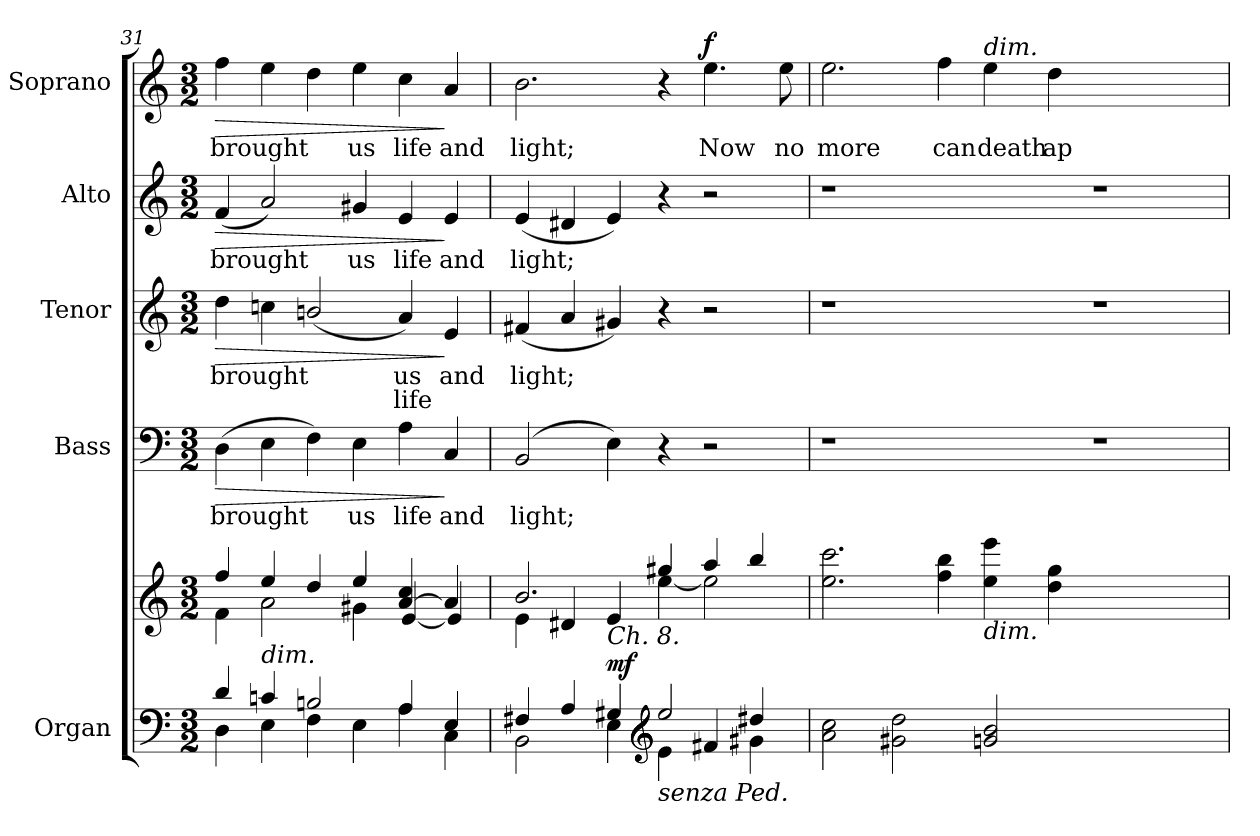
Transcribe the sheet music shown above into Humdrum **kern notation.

**kern	**kern	**dynam	**kern	**text	**dynam	**kern	**text	**text	**dynam	**kern	**text	**dynam	**kern	**text	**dynam
*part5	*part5	*part5	*part4	*part4	*part4	*part3	*part3	*part3	*part3	*part2	*part2	*part2	*part1	*part1	*part1
*staff6	*staff5	*staff5/6	*staff4	*staff4	*staff4	*staff3	*staff3	*staff3	*staff3	*staff2	*staff2	*staff2	*staff1	*staff1	*staff1
*I"Organ	*	*	*I"Bass	*	*	*I"Tenor	*	*	*	*I"Alto	*	*	*I"Soprano	*	*
*I'Org.	*	*	*	*	*	*	*	*	*	*	*	*	*	*	*
*clefF4	*clefG2	*	*clefF4	*	*	*clefG2	*	*	*	*clefG2	*	*	*clefG2	*	*
*	*	*	*	*	*	*ITrd7c12	*	*	*	*	*	*	*	*	*
*k[]	*k[]	*	*k[]	*	*	*k[]	*	*	*	*k[]	*	*	*k[]	*	*
*C:	*C:	*	*C:	*	*	*C:	*	*	*	*C:	*	*	*C:	*	*
*M3/2	*M3/2	*	*M3/2	*	*	*M3/2	*	*	*	*M3/2	*	*	*M3/2	*	*
=31	=31	=31	=31	=31	=31	=31	=31	=31	=31	=31	=31	=31	=31	=31	=31
*^	*^	*	*	*	*	*	*	*	*	*	*	*	*	*	*
!	!	!	!	!	!	!LO:LY:b:color=#000000	!LO:HP:b	!	!	!	!	!	!	!	!	!	!
!	!	!	!	!	!	!	!	!	!LO:LY:b:color=#000000	!	!LO:HP:b	!	!	!	!	!	!
!	!	!	!	!	!	!	!	!	!	!	!	!	!LO:LY:b:color=#000000	!LO:HP:b	!	!	!
!	!	!	!	!	!	!	!	!	!	!	!	!	!	!	!	!LO:LY:b:color=#000000	!LO:HP:b
4di/	4Di\	4ffi/	4fi\	.	(4Di\	brought	>	4di\	brought	.	>	(4fi/	brought	>	4ffi\	brought	>
!LO:TX:a:i:t=dim.	!	!	!	!	!	!	!	!	!	!	!	!	!	!	!	!	!
4cni/	4Ei\	4eei/	2ai\	.	4Ei\	.	.	4cni\	.	.	.	2ai/)	.	.	4eei\	.	.
2Bni/	4Fi\	4ddi/	.	.	4Fi\)	.	.	(2Bni/	.	.	.	.	.	.	4ddi\	.	.
!	!	!	!	!	!	!LO:LY:b:color=#000000	!	!	!	!	!	!	!	!	!	!	!
!	!	!	!	!	!	!	!	!	!	!	!	!	!LO:LY:b:color=#000000	!	!	!	!
!	!	!	!	!	!	!	!	!	!	!	!	!	!	!	!	!LO:LY:b:color=#000000	!
.	4Ei\	4eei/	4g#Xi\	.	4Ei\	us	.	.	.	.	.	4g#Xi/	us	.	4eei\	us	.
!	!	!	!	!	!	!LO:LY:b:color=#000000	!	!	!	!	!	!	!	!	!	!	!
!	!	!	!	!	!	!	!	!	!LO:LY:b:color=#000000	!LO:LY:b:color=#000000	!	!	!	!	!	!	!
!	!	!	!	!	!	!	!	!	!	!	!	!	!LO:LY:b:color=#000000	!	!	!	!
!	!	!	!	!	!	!	!	!	!	!	!	!	!	!	!	!LO:LY:b:color=#000000	!
4Ai/	4Ai\	[4ai/ 4cci	[4ei/	.	4Ai\	life	.	4Ai/)	us	life	.	4ei/	life	.	4cci\	life	.
!	!	!	!	!	!	!LO:LY:b:color=#000000	!	!	!	!	!	!	!	!	!	!	!
!	!	!	!	!	!	!	!	!	!LO:LY:b:color=#000000	!	!	!	!	!	!	!	!
!	!	!	!	!	!	!	!	!	!	!	!	!	!LO:LY:b:color=#000000	!	!	!	!
!	!	!	!	!	!	!	!	!	!	!	!	!	!	!	!	!LO:LY:b:color=#000000	!
4Ei/	4Ci\	4ai/]	4ei/]	.	4Ci/	and	]	4Ei/	and	.	]	4ei/	and	]	4ai/	and	]
!!LO:PB:g=z
=32	=32	=32	=32	=32	=32	=32	=32	=32	=32	=32	=32	=32	=32	=32	=32	=32	=32
!	!	!	!	!	!	!LO:LY:b:color=#000000	!	!	!	!	!	!	!	!	!	!	!
!	!	!	!	!	!	!	!	!	!LO:LY:b:color=#000000	!	!	!	!	!	!	!	!
!	!	!	!	!	!	!	!	!	!	!	!	!	!LO:LY:b:color=#000000	!	!	!	!
!	!	!	!	!	!	!	!	!	!	!	!	!	!	!	!	!LO:LY:b:color=#000000	!
4F#Xi/	2BBi\	2.bi/	4ei\	.	(2BBi/	light;	.	(4F#Xi/	light;	.	.	(4ei/	light;	.	2.bi\	light;	.
4Ai/	.	.	4d#Xi/	.	.	.	.	4Ai/	.	.	.	4d#Xi/	.	.	.	.	.
!	!	!	!LO:TX:b:i:t=Ch. 8.	!	!	!	!	!	!	!	!	!	!	!	!	!	!
4G#Xi/	4Ei\	.	4ei/	mf	4Ei\)	.	.	4G#Xi/)	.	.	.	4ei/)	.	.	.	.	.
*clefG2	*	*	*	*	*	*	*	*	*	*	*	*	*	*	*	*	*
!LO:TX:b:i:t=senza Ped.	!	!	!	!	!	!	!	!	!	!	!	!	!	!	!	!	!
2eei/	4ei\	4gg#Xi/	[4eei\	.	4r	.	.	4r	.	.	.	4r	.	.	4r	.	.
!	!	!	!	!	!	!	!	!	!	!	!	!	!	!	!	!LO:LY:b:color=#000000	!
.	4f#Xi/	4aai/	2eei\]	.	2r	.	.	2r	.	.	.	2r	.	.	4.eei\	Now	f
4dd#Xi/	4g#Xi\	4bbi/	.	.	.	.	.	.	.	.	.	.	.	.	.	.	.
!	!	!	!	!	!	!	!	!	!	!	!	!	!	!	!	!LO:LY:b:color=#000000	!
.	.	.	.	.	.	.	.	.	.	.	.	.	.	.	8eei\	no	.
*v	*v	*	*	*	*	*	*	*	*	*	*	*	*	*	*	*	*
*	*v	*v	*	*	*	*	*	*	*	*	*	*	*	*	*	*
=33	=33	=33	=33	=33	=33	=33	=33	=33	=33	=33	=33	=33	=33	=33	=33
!	!	!	!LO:N:vis=1	!	!	!LO:N:vis=1	!	!	!	!LO:N:vis=1	!	!	!	!	!
!	!	!	!	!	!	!	!	!	!	!	!	!	!	!LO:LY:b:color=#000000	!
2ai\ 2cci	2.eei\ 2.ccci	.	1.r	.	.	1.r	.	.	.	1.r	.	.	2.eei\	more	.
2g#Xi\ 2ddi	.	.	.	.	.	.	.	.	.	.	.	.	.	.	.
!	!	!	!	!	!	!	!	!	!	!	!	!	!	!LO:LY:b:color=#000000	!
.	4ffi\ 4bbi	.	.	.	.	.	.	.	.	.	.	.	4ffi\	can	.
!	!	!	!	!	!	!	!	!	!	!	!	!	!LO:TX:a:i:t=dim.	!	!
!	!LO:TX:b:i:t=dim.	!	!	!	!	!	!	!	!	!	!	!	!	!	!
!	!	!	!	!	!	!	!	!	!	!	!	!	!	!LO:LY:b:color=#000000	!
2gni/ 2bi	4eei\ 4eeei	.	.	.	.	.	.	.	.	.	.	.	4eei\	death	.
!	!	!	!	!	!	!	!	!	!	!	!	!	!	!LO:LY:b:color=#000000	!
.	4ddi\ 4ggi	.	.	.	.	.	.	.	.	.	.	.	4ddi\	ap-	.
!	!	!	!LO:N:vis=1	!	!	!LO:N:vis=1	!	!	!	!LO:N:vis=1	!	!	!	!	!
1.ryy	1.ryy	.	1.r	.	.	1.r	.	.	.	1.r	.	.	1.ryy	.	.
=	=	=	=	=	=	=	=	=	=	=	=	=	=	=	=
*-	*-	*-	*-	*-	*-	*-	*-	*-	*-	*-	*-	*-	*-	*-	*-
